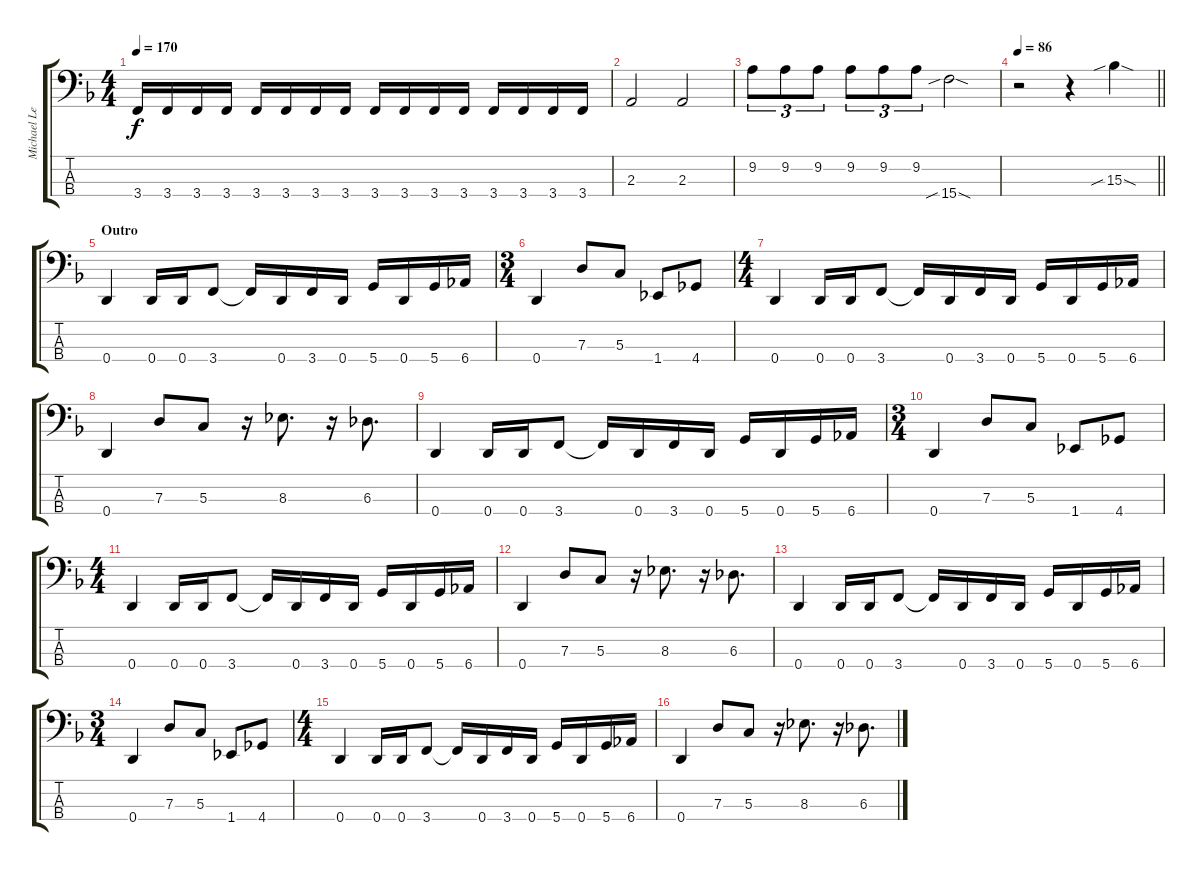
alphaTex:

\track ("Michael LePond Bass" "Michael Le") {instrument electricbassfinger}
\staff {score tabs}
\tuning (F2 C2 G1 D1) {hide}
\ts (4 4)
\tempo 170
\clef f4
\ks dminor
3.4.16{dy f} 3.4.16 3.4.16 3.4.16 3.4.16 3.4.16 3.4.16 3.4.16 3.4.16 3.4.16 3.4.16 3.4.16 3.4.16 3.4.16 3.4.16 3.4.16 |
2.3.2 2.3.2 |
9.2.8{tu (3 2)} 9.2.8{tu (3 2)} 9.2.8{tu (3 2)} 9.2.8{tu (3 2)} 9.2.8{tu (3 2)} 9.2.8{tu (3 2)} 15.4{sib sod}.2 |
\tempo 86
\barLineRight lightlight
r.2 r.4 15.3{sib sod}.4 |
\section ("" "Outro")
0.4.4 0.4.16 0.4.16 3.4.8 3.4{t}.16 0.4.16 3.4.16 0.4.16 5.4.16 0.4.16 5.4.16 6.4.16 |
\ts (3 4)
0.4.4 7.3.8 5.3.8 1.4.8 4.4.8 |
\ts (4 4)
0.4.4 0.4.16 0.4.16 3.4.8 3.4{t}.16 0.4.16 3.4.16 0.4.16 5.4.16 0.4.16 5.4.16 6.4.16 |
0.4.4 7.3.8 5.3.8 r.16 8.3.8{d} r.16 6.3.8{d} |
0.4.4 0.4.16 0.4.16 3.4.8 3.4{t}.16 0.4.16 3.4.16 0.4.16 5.4.16 0.4.16 5.4.16 6.4.16 |
\ts (3 4)
0.4.4 7.3.8 5.3.8 1.4.8 4.4.8 |
\ts (4 4)
0.4.4 0.4.16 0.4.16 3.4.8 3.4{t}.16 0.4.16 3.4.16 0.4.16 5.4.16 0.4.16 5.4.16 6.4.16 |
0.4.4 7.3.8 5.3.8 r.16 8.3.8{d} r.16 6.3.8{d} |
0.4.4 0.4.16 0.4.16 3.4.8 3.4{t}.16 0.4.16 3.4.16 0.4.16 5.4.16 0.4.16 5.4.16 6.4.16 |
\ts (3 4)
0.4.4 7.3.8 5.3.8 1.4.8 4.4.8 |
\ts (4 4)
0.4.4 0.4.16 0.4.16 3.4.8 3.4{t}.16 0.4.16 3.4.16 0.4.16 5.4.16 0.4.16 5.4.16 6.4.16 |
0.4.4 7.3.8 5.3.8 r.16 8.3.8{d} r.16 6.3.8{d}
